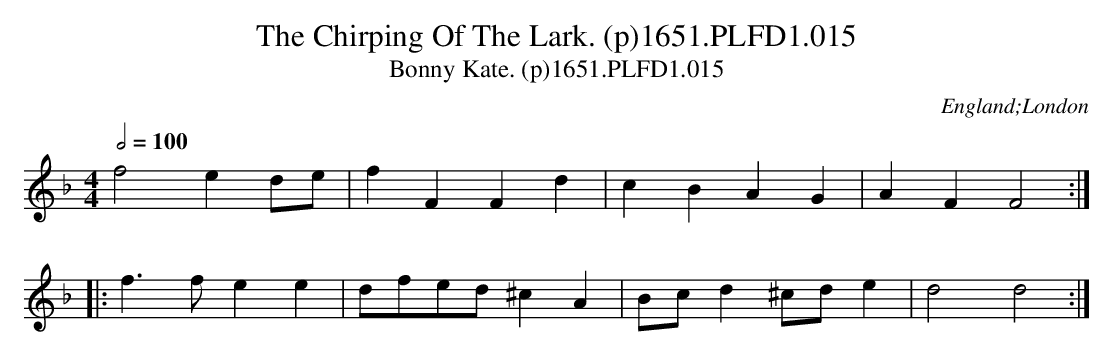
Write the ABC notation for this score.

X:1
T:Chirping Of The Lark. (p)1651.PLFD1.015, The
T:Bonny Kate. (p)1651.PLFD1.015
M:4/4
L:1/4
Q:1/2=100
O:England;London
K:F
f2ed/e/|fFFd|cBAG|AFF2:|
|:f>fee|d/f/e/d/^cA|B/c/d^c/d/e|d2d2:|
